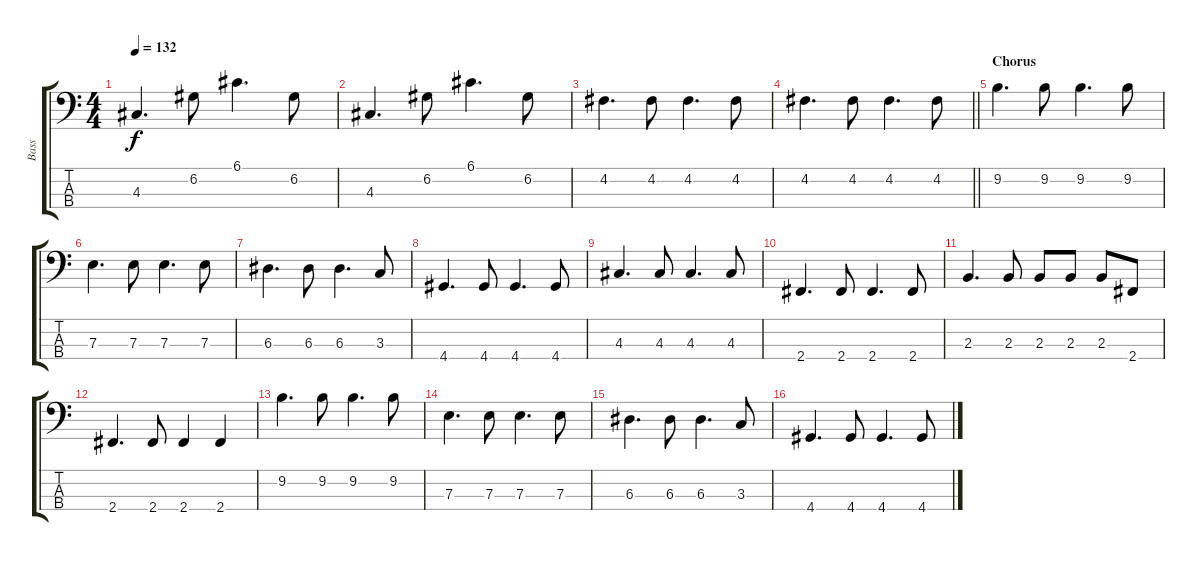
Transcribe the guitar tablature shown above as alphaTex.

\track ("Bass" "Bass") {instrument electricbassfinger}
\staff {score tabs}
\tuning (G2 D2 A1 E1) {hide}
\ts (4 4)
\tempo 132
\clef f4
\ks c
4.3.4{d dy f} 6.2.8 6.1.4{d} 6.2.8 |
4.3.4{d} 6.2.8 6.1.4{d} 6.2.8 |
4.2.4{d} 4.2.8 4.2.4{d} 4.2.8 |
\barLineRight lightlight
4.2.4{d} 4.2.8 4.2.4{d} 4.2.8 |
\section ("" "Chorus")
9.2.4{d} 9.2.8 9.2.4{d} 9.2.8 |
7.3.4{d} 7.3.8 7.3.4{d} 7.3.8 |
6.3.4{d} 6.3.8 6.3.4{d} 3.3.8 |
4.4.4{d} 4.4.8 4.4.4{d} 4.4.8 |
4.3.4{d} 4.3.8 4.3.4{d} 4.3.8 |
2.4.4{d} 2.4.8 2.4.4{d} 2.4.8 |
2.3.4{d} 2.3.8 2.3.8 2.3.8 2.3.8 2.4.8 |
2.4.4{d} 2.4.8 2.4.4 2.4.4 |
9.2.4{d} 9.2.8 9.2.4{d} 9.2.8 |
7.3.4{d} 7.3.8 7.3.4{d} 7.3.8 |
6.3.4{d} 6.3.8 6.3.4{d} 3.3.8 |
4.4.4{d} 4.4.8 4.4.4{d} 4.4.8
